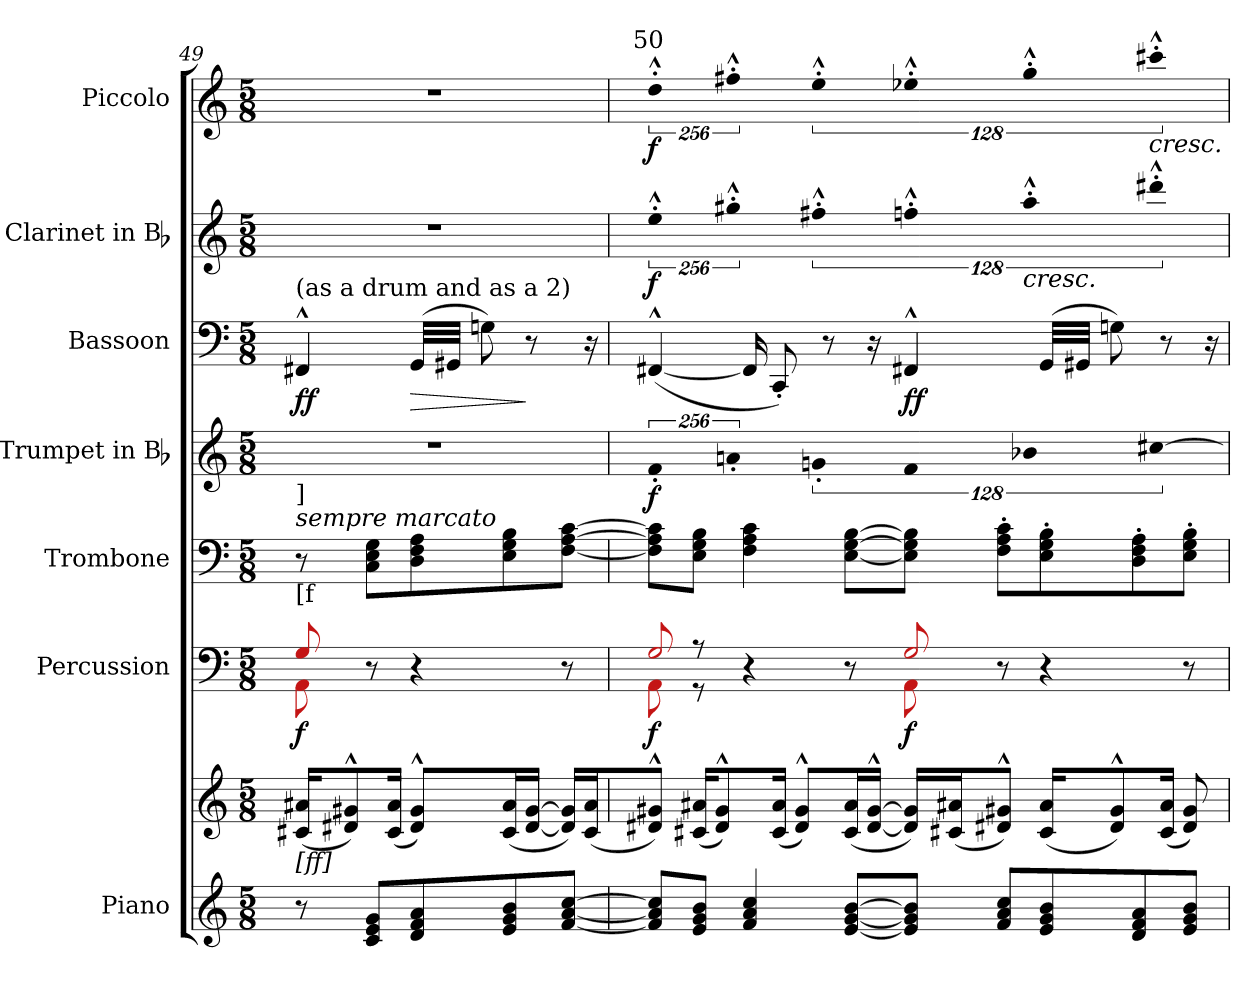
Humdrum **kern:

**kern	**kern	**kern	**dynam	**kern	**kern	**dynam	**kern	**dynam	**kern	**dynam	**kern	**dynam
*part7	*part7	*part6	*part6	*part5	*part4	*part4	*part3	*part3	*part2	*part2	*part1	*part1
*staff8	*staff7	*staff6	*staff6	*staff5	*staff4	*staff4	*staff3	*staff3	*staff2	*staff2	*staff1	*staff1
*I"Piano	*	*I"Percussion	*	*I"Trombone	*I"Trumpet in Bb	*	*I"Bassoon	*	*I"Clarinet in Bb	*	*I"Piccolo	*
*I'Pno.	*	*I'Perc.	*	*I'Tbn.	*I'Tpt.	*	*I'Bsn.	*	*I'Cl.	*	*I'Picc.	*
!!LO:PB:g=z
*clefG2	*clefG2	*clefF4	*	*clefF4	*clefG2	*	*clefF4	*	*clefG2	*	*clefG2	*
*	*	*	*	*	*ITrd1c2	*	*	*	*ITrd1c2	*	*ITrd-7c-12	*
*k[]	*k[]	*k[]	*	*k[]	*k[b-e-]	*	*k[]	*	*k[b-e-]	*	*k[]	*
*M5/8	*M5/8	*M5/8	*	*M5/8	*M5/8	*	*M5/8	*	*M5/8	*	*M5/8	*
*MM95	*MM95	*MM95	*	*MM95	*MM95	*	*MM95	*	*MM95	*	*MM95	*
=49	=49	=49	=49	=49	=49	=49	=49	=49	=49	=49	=49	=49
!	!	!	!	!	!	!	!LO:TX:a:t=(as a drum and as a 2)	!	!	!	!	!
!	!	!	!	!LO:TX:b:t=[f	!	!	!	!	!	!	!	!
!	!	!	!	!LO:TX:i:t=sempre marcato	!	!	!	!	!	!	!	!
!	!	!	!	!LO:TX:t=]	!	!	!	!	!	!	!	!
!	!	!LO:TX:a:t=Cymb.	!	!	!	!	!	!	!	!	!	!
!	!LO:TX:b:t=[ff]	!	!	!	!	!	!	!	!	!	!	!
!	!	!LO:N:head=open	!	!	!LO:N:vis=1	!	!	!	!LO:N:vis=1	!	!LO:N:vis=1	!
*	*	*^	*	*	*	*	*	*	*	*	*	*
8r	(16c#Xi/ 16a#XiKL	8Reei/	8Rfi\	f	8r	8%5r	.	4FF#X^^i/	ff	8%5r	.	8%5r	.
.	8d#Xi/^^ 8g#Xi^^)	.	.	.	.	.	.	.	.	.	.	.	.
8ci/ 8ei 8giL	.	8r	8ryy	.	8Ci\ 8Ei 8GiL	.	.	.	.	.	.	.	.
.	(16c#i/ 16a#iJk	.	.	.	.	.	.	.	.	.	.	.	.
!	!	!	!	!	!	!	!	!	!LO:HP:b	!	!	!	!
8di/ 8fi 8ai	8d#i/^^ 8g#i^^L)	4.ryy	4r	.	8Di\ 8Fi 8Ai	.	.	(32GGi/LLL	>	.	.	.	.
.	.	.	.	.	.	.	.	32GG#Xi/JJJ	.	.	.	.	.
.	.	.	.	.	.	.	.	8Gn<i\)	.	.	.	.	.
8ei/ 8gi 8bi	(16c#i/ 16a#iL	.	.	.	8Ei\ 8Gi 8Bi	.	.	.	.	.	.	.	.
.	[<16d#i/ [>16g#iJJ	.	.	.	.	.	.	8r	]	.	.	.	.
[<8fi/ [<8ai [>8cciJ	16d#i/] 16g#i]LL)	.	8r	.	[<8Fi\ [>8Ai [>8ciJ	.	.	.	.	.	.	.	.
.	(16c#i/ 16a#iJ	.	.	.	.	.	.	16r	.	.	.	.	.
=50	=50	=50	=50	=50	=50	=50	=50	=50	=50	=50	=50	=50	=50
!	!	!	!	!	!	!	!	!	!	!	!	!LO:TX:a:cj:t=50	!
!	!	!LO:N:head=open	!	!	!	!LO:N:vis=4	!	!	!	!LO:N:vis=4	!	!LO:N:vis=4	!
8fi/] 8ai] 8cci]L	8d#Xi/^^ 8g#Xi^^J)	8Reei/	8Rfi\	f	8Fi\] 8Ai] 8ci]L	1024%213e-'i/	f	([<4FF#X^^i/	.	1024%213dd'^^i\	f	1024%213ddd'^^i\	f
8ei/ 8gi 8biJ	(16c#Xi/ 16a#XiKL	8r	8r	.	8Ei\ 8Gi 8BiJ	.	.	.	.	.	.	.	.
.	8d#i/^^ 8g#i^^)	.	.	.	.	.	.	.	.	.	.	.	.
!	!	!	!	!	!	!LO:N:vis=4	!	!	!	!LO:N:vis=4	!	!LO:N:vis=4	!
.	.	.	.	.	.	1024%213gn'i/	.	.	.	1024%213ff#X'^^i\	.	1024%213fff#X'^^i\	.
4fi/ 4ai 4cci	.	4r	4.ryy	.	4Fi\ 4Ai 4ci	.	.	16FF#i/]	.	.	.	.	.
.	(16c#i/ 16a#iJk	.	.	.	.	.	.	8CC'i/)	.	.	.	.	.
.	8d#i/^^ 8g#i^^L)	.	.	.	.	.	.	.	.	.	.	.	.
!	!	!	!	!	!	!LO:N:vis=4	!	!	!	!LO:N:vis=4	!	!LO:N:vis=4	!
.	.	.	.	.	.	512%107fn'i/	.	.	.	512%107een'^^i\	.	512%107eee'^^i\	.
.	.	.	.	.	.	.	.	8r	.	.	.	.	.
[<8ei/ [<8gi [>8biL	(16c#i/ 16a#iL	8r	.	.	[<8Ei\ [>8Gi [>8BiL	.	.	.	.	.	.	.	.
.	[<16d#i/^^ [>16g#i^^JJ	.	.	.	.	.	.	16r	.	.	.	.	.
!	!	!LO:N:head=open	!	!	!	!LO:N:vis=4	!	!	!	!LO:N:vis=4	!	!LO:N:vis=4	!
8ei/] 8gi] 8bi]J	16d#i/] 16g#i]LL)	8Reei/	8Rfi\	f	8Ei\] 8Gi] 8Bi]J	1024%213e-i/	.	4FF#X^^i/	ff	1024%213ee-X'^^i\	.	1024%213eee-X'^^i\	.
.	(16c#Xi/ 16a#XiJ	.	.	.	.	.	.	.	.	.	.	.	.
8fi/ 8ai 8cciL	8d#Xi/^^ 8g#Xi^^J)	8r	2ryy	.	8Fi\' 8Ai' 8ci'L	.	.	.	.	.	.	.	.
!	!	!	!	!	!	!	!	!	!	!LO:TX:b:i:t=cresc.	!	!	!
!	!	!	!	!	!	!LO:N:vis=4	!	!	!	!LO:N:vis=4	!	!LO:N:vis=4	!
.	.	.	.	.	.	1024%213a-Xi\	.	.	.	1024%213gg'^^i\	.	1024%213ggg'^^i\	.
8ei/ 8gi 8bi	(16c#i/ 16a#iKL	4r	.	.	8Ei\' 8Gi' 8Bi'	.	.	(32GGi/LLL	.	.	.	.	.
.	.	.	.	.	.	.	.	32GG#Xi/JJJ	.	.	.	.	.
.	8d#i/^^ 8g#i^^)	.	.	.	.	.	.	8Gni\)	.	.	.	.	.
8di/ 8fi 8ai	.	.	.	.	8Di\' 8Fi' 8Ai'	.	.	.	.	.	.	.	.
!	!	!	!	!	!	!	!	!	!	!	!	!LO:TX:b:i:t=cresc.	!
!	!	!	!	!	!	!LO:N:vis=4	!	!	!	!LO:N:vis=4	!	!LO:N:vis=4	!
.	.	.	.	.	.	[>512%107bni\	.	.	.	512%107ccc#X'^^i\	.	512%107cccc#X'^^i\	.
.	(16c#i/ 16a#iJk	.	.	.	.	.	.	8r	.	.	.	.	.
8ei/ 8gi 8biJ	8d#i/ 8g#i)	8r	.	.	8Ei\' 8Gi' 8Bi'J	.	.	.	.	.	.	.	.
.	.	.	.	.	.	.	.	16r	.	.	.	.	.
*	*	*v	*v	*	*	*	*	*	*	*	*	*	*
=	=	=	=	=	=	=	=	=	=	=	=	=
*-	*-	*-	*-	*-	*-	*-	*-	*-	*-	*-	*-	*-
